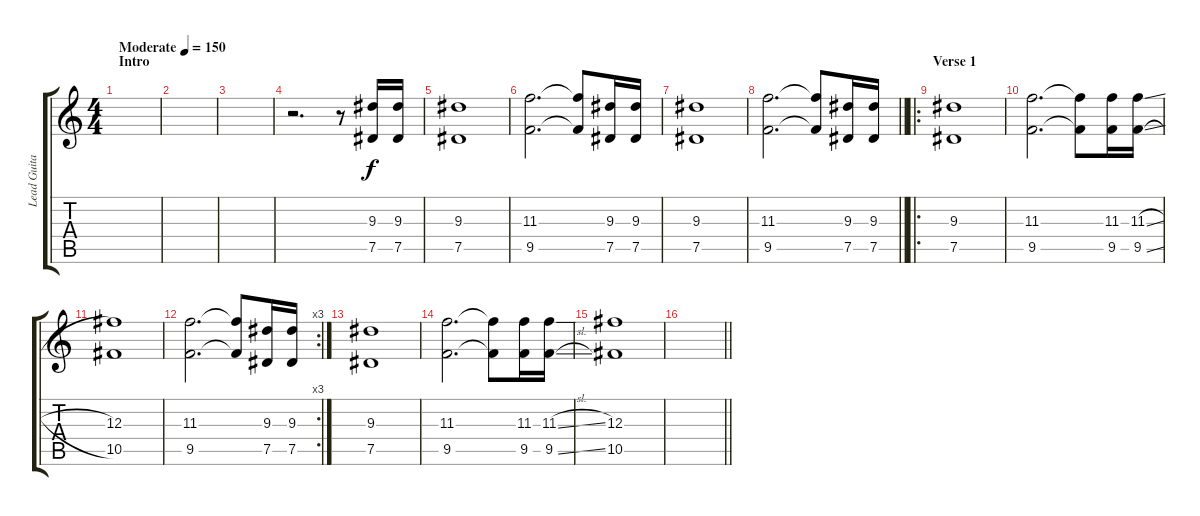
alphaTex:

\track ("Lead Guitar" "Lead Guita") {instrument distortionguitar}
\staff {score tabs}
\tuning (Eb4 Bb3 Gb3 Db3 Ab2 Eb2) {hide}
\ts (4 4)
\section ("" "Intro")
\tempo (150 "Moderate")
\clef g2
\ks c
|
|
|
r.2{d} r.8 (9.3 7.5).16 (9.3 7.5).16 |
(9.3 7.5).1 |
(11.3 9.5).2{d} (11.3{t} 9.5{t}).8 (9.3 7.5).16 (9.3 7.5).16 |
(9.3 7.5).1 |
\barLineRight lightlight
(11.3 9.5).2{d} (11.3{t} 9.5{t}).8 (9.3 7.5).16 (9.3 7.5).16 |
\ro
\section ("" "Verse 1")
(9.3 7.5).1 |
(11.3 9.5).2{d} (11.3{t} 9.5{t}).8 (11.3 9.5).16 (11.3{sl} 9.5{sl}).16 |
(12.3 10.5).1 |
\rc 3
(11.3 9.5).2{d} (11.3{t} 9.5{t}).8 (9.3 7.5).16 (9.3 7.5).16 |
(9.3 7.5).1 |
(11.3 9.5).2{d} (11.3{t} 9.5{t}).8 (11.3 9.5).16 (11.3{sl} 9.5{sl}).16 |
(12.3 10.5).1 |
\barLineRight lightlight
